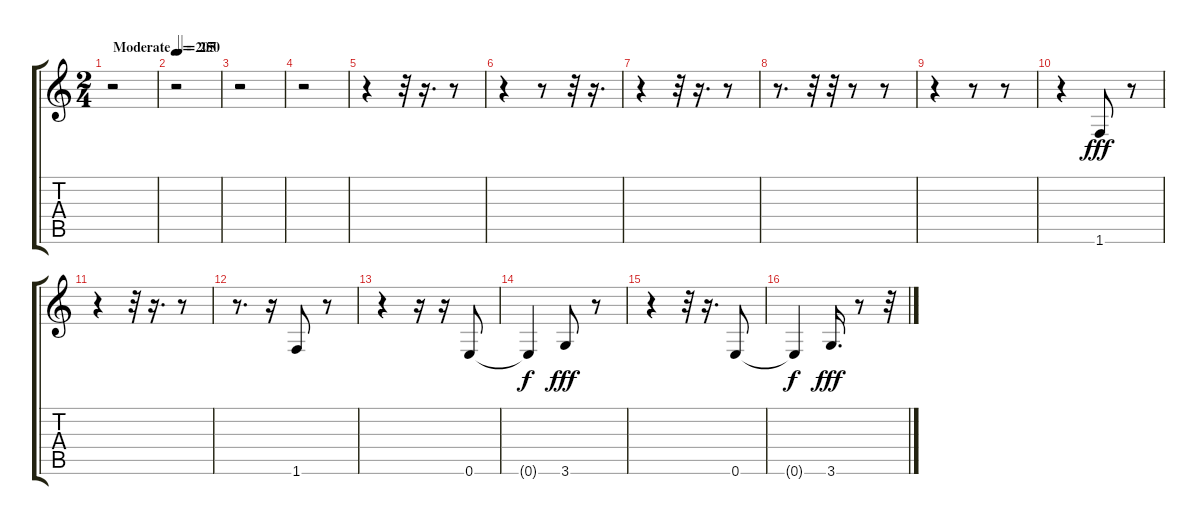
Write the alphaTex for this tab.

\track "" {instrument electricguitarjazz}
\staff {score tabs}
\tuning (E4 B3 G3 D3 A2 E2) {hide}
\ts (2 4)
\tempo (250 "Moderate")
\clef g2
\ks c
r.2{dy fff instrument electricguitarjazz} |
\tempo 205
r.2 |
r.2 |
r.2 |
r.4 r.32 r.16{d} r.8 |
r.4 r.8 r.32 r.16{d} |
r.4 r.32 r.16{d} r.8 |
r.8{d} r.32 r.32 r.8 r.8 |
r.4 r.8 r.8 |
r.4 1.6.8 r.8 |
r.4 r.32 r.16{d} r.8 |
r.8{d} r.16 1.6.8 r.8 |
r.4 r.16 r.16 0.6.8 |
0.6{t}.4{dy f} 3.6.8{dy fff} r.8 |
r.4 r.32 r.16{d} 0.6.8 |
0.6{t}.4{dy f} 3.6.16{d dy fff} r.8 r.32
